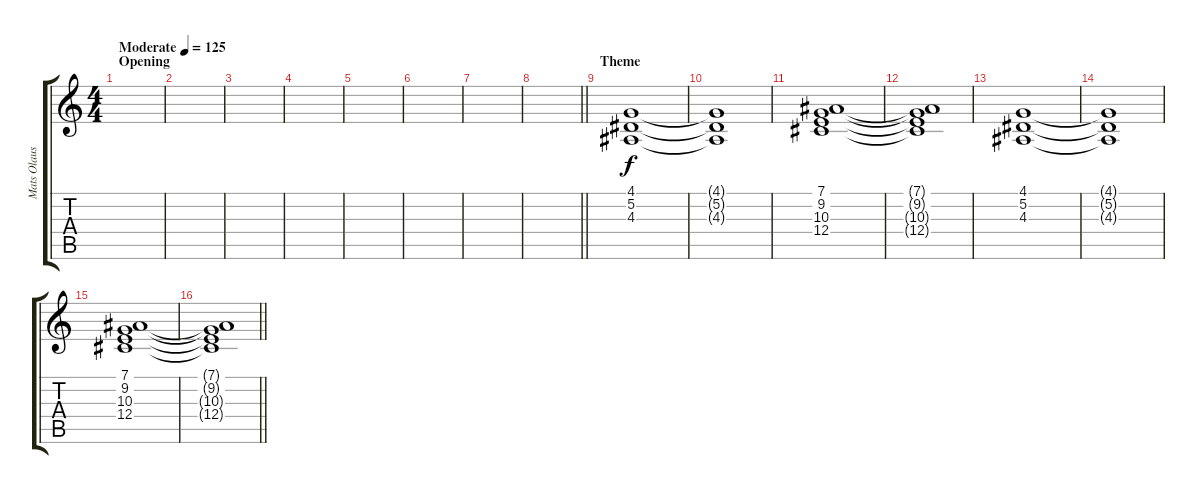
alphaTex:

\track ("Mats Olausson" "Mats Olaus") {instrument choiraahs}
\staff {score tabs}
\tuning (Eb4 Bb3 Gb3 Db3 Ab2 Eb2) {hide}
\ts (4 4)
\section ("" "Opening")
\tempo (125 "Moderate")
\clef g2
\ks c
|
|
|
|
|
|
|
\barLineRight lightlight
|
\section ("" "Theme")
(4.1 5.2 4.3).1 |
(4.1{t} 5.2{t} 4.3{t}).1 |
(7.1 9.2 10.3 12.4).1 |
(7.1{t} 9.2{t} 10.3{t} 12.4{t}).1 |
(4.1 5.2 4.3).1 |
(4.1{t} 5.2{t} 4.3{t}).1 |
(7.1 9.2 10.3 12.4).1 |
\barLineRight lightlight
(7.1{t} 9.2{t} 10.3{t} 12.4{t}).1
